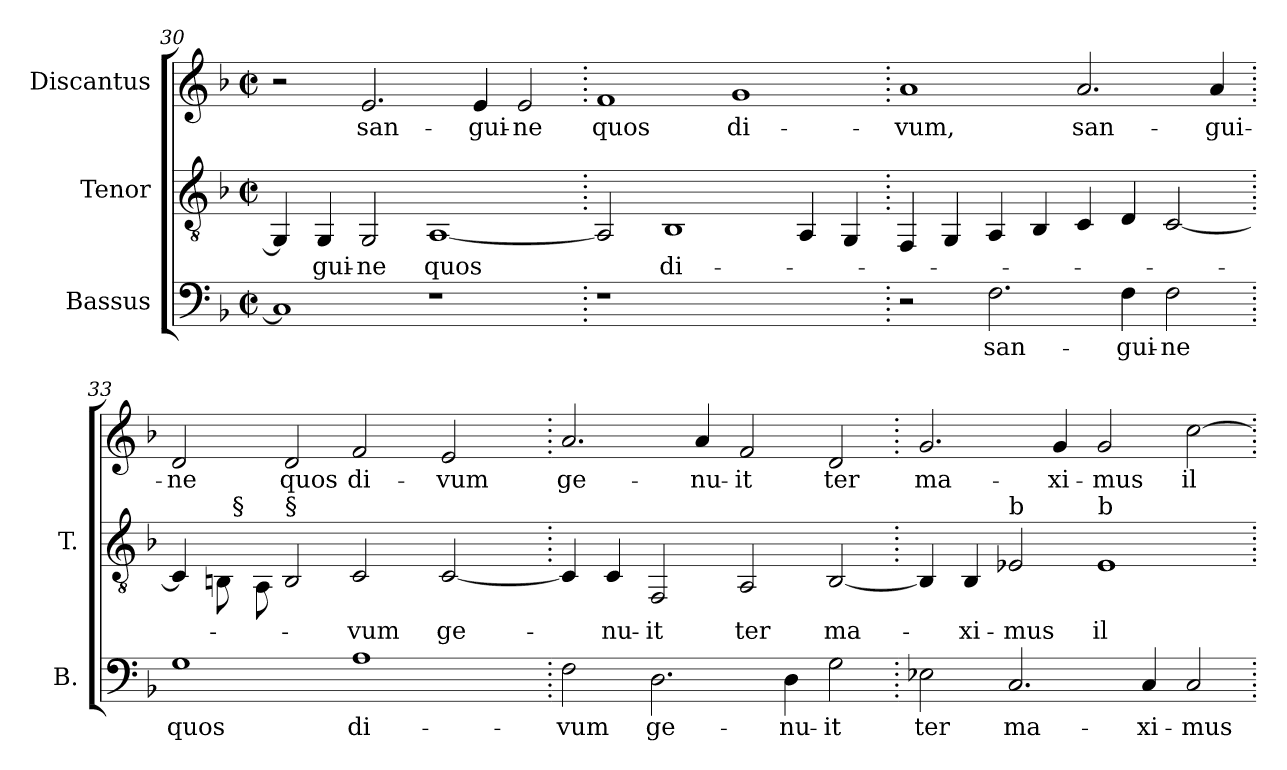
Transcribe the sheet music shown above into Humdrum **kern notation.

**kern	**text	**kern	**text	**kern	**text
*part3	*part3	*part2	*part2	*part1	*part1
*staff3	*staff3	*staff2	*staff2	*staff1	*staff1
*I"Bassus	*	*I"Tenor	*	*I"Discantus	*
*I'B.	*	*I'T.	*	*	*
*clefF4	*	*clefGv2	*	*clefG2	*
*k[b-]	*	*k[b-]	*	*k[b-]	*
*F:	*	*F:	*	*F:	*
*M2/2	*	*M2/2	*	*M2/2	*
*met(c|)	*	*met(c|)	*	*met(c|)	*
=30	=30	=30	=30	=30	=30
1Ci]	.	4GGi/]	.	2r	.
!	!	!	!LO:LY:b:color=#000000	!	!
.	.	4GGi/	-gui-	.	.
!	!	!	!LO:LY:b:color=#000000	!	!
!	!	!	!	!	!LO:LY:b:color=#000000
.	.	2GGi/	-ne	2.ei/	san-
!	!	!	!LO:LY:b:color=#000000	!	!
1r	.	[<1AAi	quos	.	.
!	!	!	!	!	!LO:LY:b:color=#000000
.	.	.	.	4ei/	-gui-
!	!	!	!	!	!LO:LY:b:color=#000000
.	.	.	.	2ei/	-ne
=31.	=31.	=31.	=31.	=31.	=31.
!LO:N:vis=1	!	!	!	!	!
!	!	!	!	!	!LO:LY:b:color=#000000
1r	.	2AAi/]	.	1fi	quos
!	!	!	!LO:LY:b:color=#000000	!	!
.	.	1BB-i	di-	.	.
!	!	!	!	!	!LO:LY:b:color=#000000
1ryy	.	.	.	1gi	di-
.	.	4AAi/	.	.	.
.	.	4GGi/	.	.	.
!!LO:LB:g=z
=32.	=32.	=32.	=32.	=32.	=32.
!	!	!	!	!	!LO:LY:b:color=#000000
2r	.	4FFi/	.	1ai	-vum,
.	.	4GGi/	.	.	.
!	!LO:LY:b:color=#000000	!	!	!	!
2.Fi\	san-	4AAi/	.	.	.
.	.	4BB-i/	.	.	.
!	!	!	!	!	!LO:LY:b:color=#000000
.	.	4Ci/	.	2.ai/	san-
!	!LO:LY:b:color=#000000	!	!	!	!
4Fi\	-gui-	4Di/	.	.	.
!	!LO:LY:b:color=#000000	!	!	!	!
2Fi\	-ne	[<2Ci/	.	.	.
!	!	!	!	!	!LO:LY:b:color=#000000
.	.	.	.	4ai/	-gui-
=33.	=33.	=33.	=33.	=33.	=33.
!	!LO:LY:b:color=#000000	!	!	!	!
!	!	!	!	!	!LO:LY:b:color=#000000
*	*	*^	*	*	*
1Gi	quos	4Ci/]	4ryy	.	2di/	-ne
.	.	8BBi\	32ryy	.	.	.
.	.	.	256ryy	.	.	.
!	!	!	!LO:TX:a:t=§	!	!	!
.	.	.	1ryy	.	.	.
.	.	8AAi\	.	.	.	.
!	!	!LO:TX:a:t=§	!	!	!	!
!	!	!	!	!	!	!LO:LY:b:color=#000000
.	.	2BBi/	.	.	2di/	quos
!	!LO:LY:b:color=#000000	!	!	!	!	!
!	!	!	!	!LO:LY:b:color=#000000	!	!
!	!	!	!	!	!	!LO:LY:b:color=#000000
1Ai	di-	2Ci/	.	-vum	2fi/	di-
.	.	.	2ryy	.	.	.
!	!	!	!	!LO:LY:b:color=#000000	!	!
!	!	!	!	!	!	!LO:LY:b:color=#000000
.	.	[<2Ci/	.	ge-	2ei/	-vum
.	.	.	8ryy	.	.	.
.	.	.	16ryy	.	.	.
.	.	.	64..ryy	.	.	.
*	*	*v	*v	*	*	*
=34.	=34.	=34.	=34.	=34.	=34.
*	*	*^	*	*	*
!	!LO:LY:b:color=#000000	!	!	!	!	!
*	*	*v	*v	*	*	*
*	*	*^	*	*	*
!	!	!	!	!	!	!LO:LY:b:color=#000000
*	*	*v	*v	*	*	*
2Fi\	-vum	4Ci/]	.	2.ai/	ge-
!	!	!	!LO:LY:b:color=#000000	!	!
.	.	4Ci/	-nu-	.	.
!	!LO:LY:b:color=#000000	!	!	!	!
!	!	!	!LO:LY:b:color=#000000	!	!
2.Di\	ge-	2FFi/	-it	.	.
!	!	!	!	!	!LO:LY:b:color=#000000
.	.	.	.	4ai/	-nu-
!	!	!	!LO:LY:b:color=#000000	!	!
!	!	!	!	!	!LO:LY:b:color=#000000
.	.	2AAi/	ter	2fi/	-it
!	!LO:LY:b:color=#000000	!	!	!	!
4Di\	-nu-	.	.	.	.
!	!LO:LY:b:color=#000000	!	!	!	!
!	!	!	!LO:LY:b:color=#000000	!	!
!	!	!	!	!	!LO:LY:b:color=#000000
2Gi\	-it	[<2BB-i/	ma-	2di/	ter
=35.	=35.	=35.	=35.	=35.	=35.
!	!LO:LY:b:color=#000000	!	!	!	!
!	!	!	!	!	!LO:LY:b:color=#000000
2E-Xi\	ter	4BB-i/]	.	2.gi/	ma-
!	!	!	!LO:LY:b:color=#000000	!	!
.	.	4BB-i/	-xi-	.	.
!	!LO:LY:b:color=#000000	!	!	!	!
!	!	!LO:TX:a:t=b	!	!	!
!	!	!	!LO:LY:b:color=#000000	!	!
2.Ci/	ma-	2E-i/	-mus	.	.
!	!	!	!	!	!LO:LY:b:color=#000000
.	.	.	.	4gi/	-xi-
!	!	!	!LO:LY:b:color=#000000	!	!
!	!	!LO:TX:a:t=b	!	!	!
!	!	!	!	!	!LO:LY:b:color=#000000
.	.	1E-i	il-	2gi/	-mus
!	!LO:LY:b:color=#000000	!	!	!	!
4Ci/	-xi-	.	.	.	.
!	!LO:LY:b:color=#000000	!	!	!	!
!	!	!	!	!	!LO:LY:b:color=#000000
2Ci/	-mus	.	.	[>2cci\	il-
=.	=.	=.	=.	=.	=.
*-	*-	*-	*-	*-	*-
